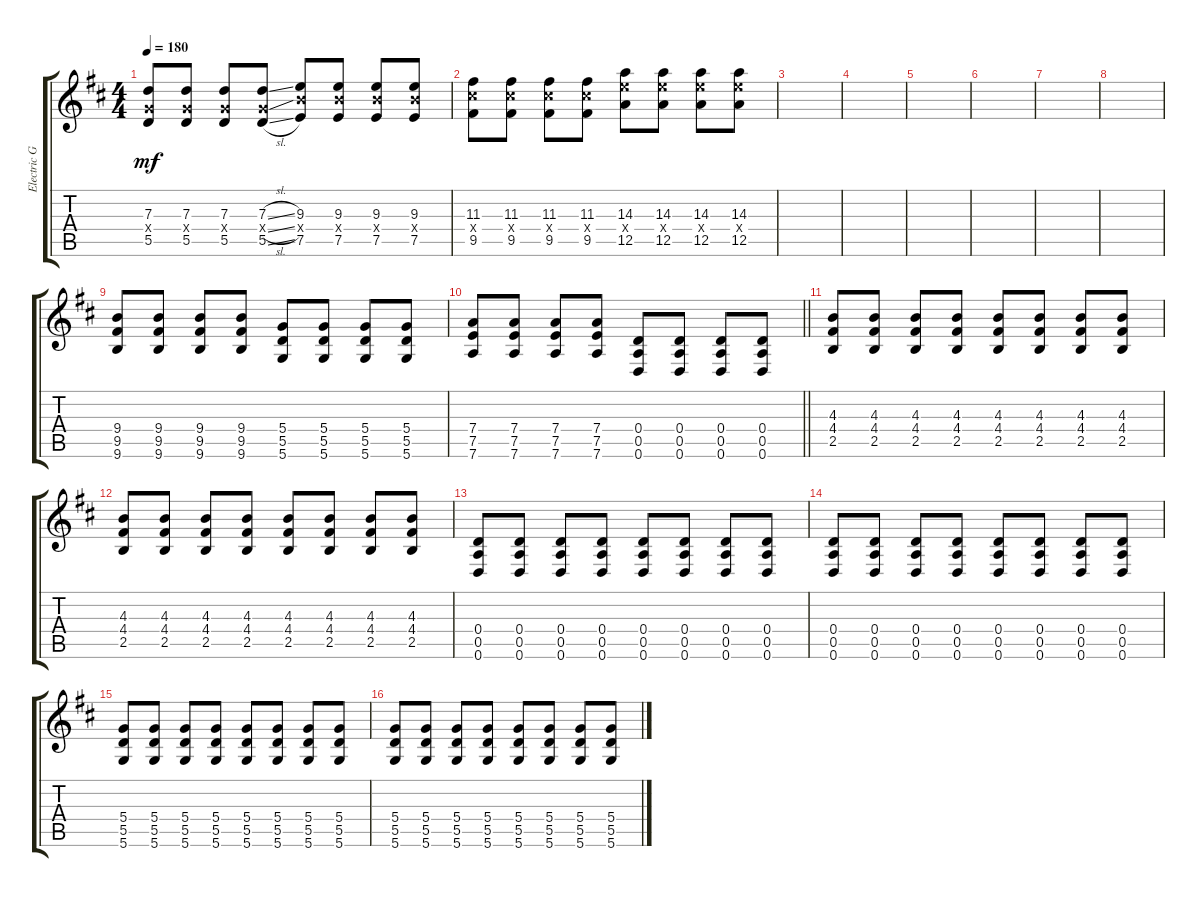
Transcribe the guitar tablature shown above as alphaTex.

\track ("Electric Guitar 2" "Electric G") {instrument overdrivenguitar}
\staff {score tabs}
\tuning (E4 B3 G3 D3 A2 D2) {hide}
\ts (4 4)
\tempo 180
\clef g2
\ks d
(7.3 5.4{x} 5.5).8{dy mf} (7.3 5.4{x} 5.5).8 (7.3 5.4{x} 5.5).8 (7.3{sl} 5.4{sl x} 5.5{sl}).8 (9.3 9.4{x} 7.5).8 (9.3 9.4{x} 7.5).8 (9.3 9.4{x} 7.5).8 (9.3 9.4{x} 7.5).8 |
(11.3 11.4{x} 9.5).8 (11.3 11.4{x} 9.5).8 (11.3 11.4{x} 9.5).8 (11.3 11.4{x} 9.5).8 (14.3 14.4{x} 12.5).8 (14.3 14.4{x} 12.5).8 (14.3 14.4{x} 12.5).8 (14.3 14.4{x} 12.5).8 |
|
|
|
|
|
|
(9.4 9.5 9.6).8 (9.4 9.5 9.6).8 (9.4 9.5 9.6).8 (9.4 9.5 9.6).8 (5.4 5.5 5.6).8 (5.4 5.5 5.6).8 (5.4 5.5 5.6).8 (5.4 5.5 5.6).8 |
\barLineRight lightlight
(7.4 7.5 7.6).8 (7.4 7.5 7.6).8 (7.4 7.5 7.6).8 (7.4 7.5 7.6).8 (0.4 0.5 0.6).8 (0.4 0.5 0.6).8 (0.4 0.5 0.6).8 (0.4 0.5 0.6).8 |
(4.3 4.4 2.5).8 (4.3 4.4 2.5).8 (4.3 4.4 2.5).8 (4.3 4.4 2.5).8 (4.3 4.4 2.5).8 (4.3 4.4 2.5).8 (4.3 4.4 2.5).8 (4.3 4.4 2.5).8 |
(4.3 4.4 2.5).8 (4.3 4.4 2.5).8 (4.3 4.4 2.5).8 (4.3 4.4 2.5).8 (4.3 4.4 2.5).8 (4.3 4.4 2.5).8 (4.3 4.4 2.5).8 (4.3 4.4 2.5).8 |
(0.4 0.5 0.6).8 (0.4 0.5 0.6).8 (0.4 0.5 0.6).8 (0.4 0.5 0.6).8 (0.4 0.5 0.6).8 (0.4 0.5 0.6).8 (0.4 0.5 0.6).8 (0.4 0.5 0.6).8 |
(0.4 0.5 0.6).8 (0.4 0.5 0.6).8 (0.4 0.5 0.6).8 (0.4 0.5 0.6).8 (0.4 0.5 0.6).8 (0.4 0.5 0.6).8 (0.4 0.5 0.6).8 (0.4 0.5 0.6).8 |
(5.4 5.5 5.6).8 (5.4 5.5 5.6).8 (5.4 5.5 5.6).8 (5.4 5.5 5.6).8 (5.4 5.5 5.6).8 (5.4 5.5 5.6).8 (5.4 5.5 5.6).8 (5.4 5.5 5.6).8 |
(5.4 5.5 5.6).8 (5.4 5.5 5.6).8 (5.4 5.5 5.6).8 (5.4 5.5 5.6).8 (5.4 5.5 5.6).8 (5.4 5.5 5.6).8 (5.4 5.5 5.6).8 (5.4 5.5 5.6).8
